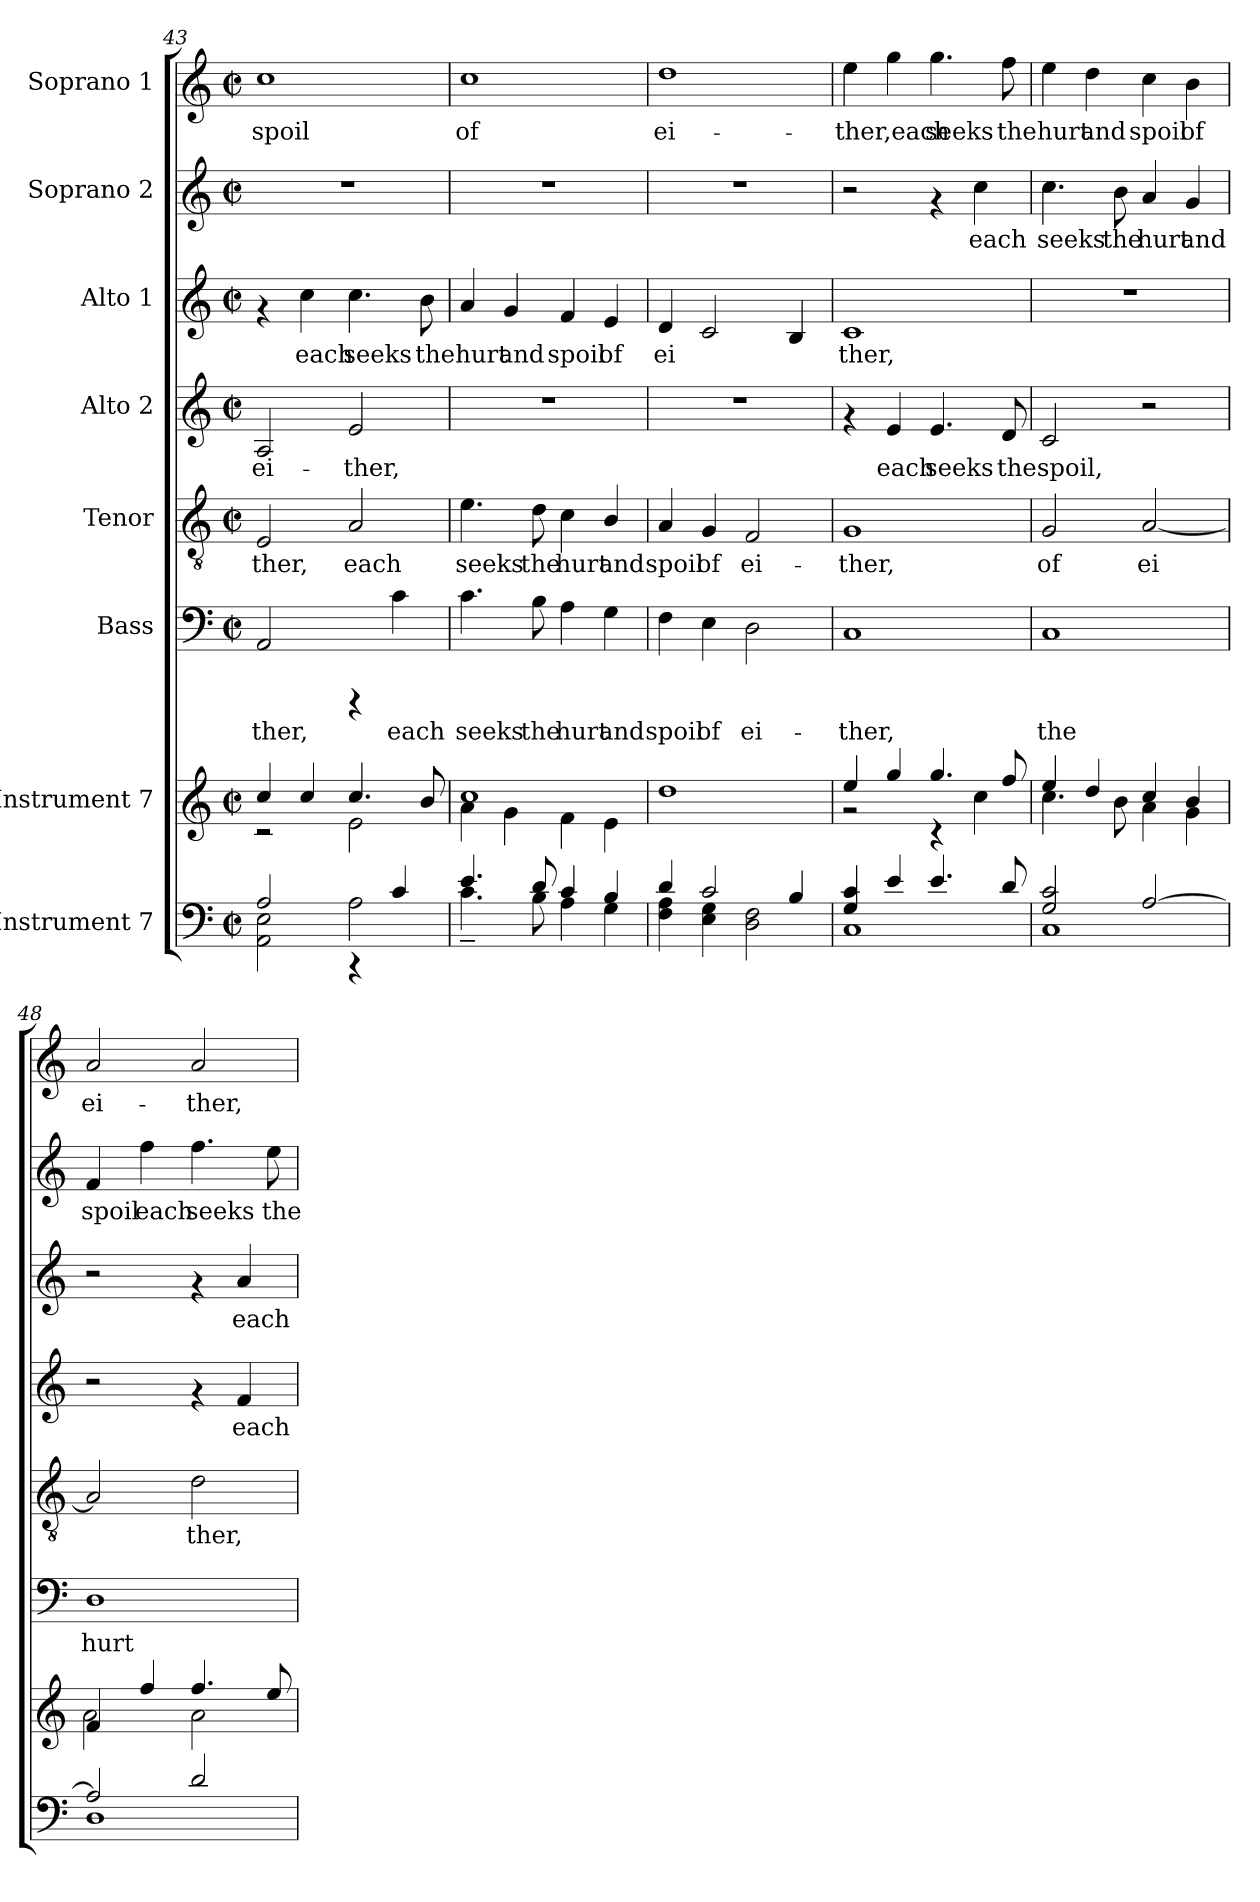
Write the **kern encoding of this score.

**kern	**kern	**kern	**text	**kern	**text	**kern	**text	**kern	**text	**kern	**text	**kern	**text
*part8	*part7	*part6	*part6	*part5	*part5	*part4	*part4	*part3	*part3	*part2	*part2	*part1	*part1
*staff8	*staff7	*staff6	*staff6	*staff5	*staff5	*staff4	*staff4	*staff3	*staff3	*staff2	*staff2	*staff1	*staff1
*I"Instrument 7	*I"Instrument 7	*I"Bass	*	*I"Tenor	*	*I"Alto 2	*	*I"Alto 1	*	*I"Soprano 2	*	*I"Soprano 1	*
!!LO:PB:g=z
*clefF4	*clefG2	*clefF4	*	*clefGv2	*	*clefG2	*	*clefG2	*	*clefG2	*	*clefG2	*
*k[]	*k[]	*k[]	*	*k[]	*	*k[]	*	*k[]	*	*k[]	*	*k[]	*
*C:	*C:	*C:	*	*C:	*	*C:	*	*C:	*	*C:	*	*C:	*
*M2/2	*M2/2	*M2/2	*	*M2/2	*	*M2/2	*	*M2/2	*	*M2/2	*	*M2/2	*
*met(c|)	*met(c|)	*met(c|)	*	*met(c|)	*	*met(c|)	*	*met(c|)	*	*met(c|)	*	*met(c|)	*
=43	=43	=43	=43	=43	=43	=43	=43	=43	=43	=43	=43	=43	=43
*^	*^	*	*	*	*	*	*	*	*	*	*	*	*
!	!	!	!	!	!LO:LY:b:cj	!	!LO:LY:b:cj	!	!LO:LY:b:cj	!	!	!	!	!	!LO:LY:b:cj
2A/	2AA\ 2E\	4cc/	2r	2AA/	-ther,	2E/	-ther,	2A/	ei-	4rf	.	1r	.	1cc	spoil
!	!	!	!	!	!	!	!	!	!	!	!LO:LY:b:cj	!	!	!	!
.	.	4cc/	.	.	.	.	.	.	.	4cc\	each	.	.	.	.
!	!	!	!	!	!	!	!LO:LY:b:cj	!	!LO:LY:b:cj	!	!LO:LY:b:cj	!	!	!	!
4rBBB	2A\	4.cc/	2e\	4rCCC	.	2A/	each	2e/	-ther,	4.cc\	seeks	.	.	.	.
!	!	!	!	!	!LO:LY:b:cj	!	!	!	!	!	!	!	!	!	!
4c/	.	.	.	4c\	each	.	.	.	.	.	.	.	.	.	.
!	!	!	!	!	!	!	!	!	!	!	!LO:LY:b:cj	!	!	!	!
.	.	8b/	.	.	.	.	.	.	.	8b\	the	.	.	.	.
=44	=44	=44	=44	=44	=44	=44	=44	=44	=44	=44	=44	=44	=44	=44	=44
!	!	!	!	!	!LO:LY:b:cj	!	!LO:LY:b:cj	!	!	!	!LO:LY:b:cj	!	!	!	!LO:LY:b:cj
4.e/	4.c~>\	1cc	4a\	4.c\	seeks	4.e\	seeks	1r	.	4a/	hurt	1r	.	1cc	of
!	!	!	!	!	!	!	!	!	!	!	!LO:LY:b:cj	!	!	!	!
.	.	.	4g\	.	.	.	.	.	.	4g/	and	.	.	.	.
!	!	!	!	!	!LO:LY:b:cj	!	!LO:LY:b:cj	!	!	!	!	!	!	!	!
8d/	8B\	.	.	8B\	the	8d\	the	.	.	.	.	.	.	.	.
!	!	!	!	!	!LO:LY:b:cj	!	!LO:LY:b:cj	!	!	!	!LO:LY:b:cj	!	!	!	!
4c/	4A\	.	4f\	4A\	hurt	4c\	hurt	.	.	4f/	spoil	.	.	.	.
!	!	!	!	!	!LO:LY:b:cj	!	!LO:LY:b:cj	!	!	!	!LO:LY:b:cj	!	!	!	!
4B/	4G\	.	4e\	4G\	and	4B/	and	.	.	4e/	of	.	.	.	.
=45	=45	=45	=45	=45	=45	=45	=45	=45	=45	=45	=45	=45	=45	=45	=45
!	!	!	!	!	!LO:LY:b:cj	!	!LO:LY:b:cj	!	!	!	!LO:LY:b:cj	!	!	!	!LO:LY:b:cj
*	*	*v	*v	*	*	*	*	*	*	*	*	*	*	*	*
4d/	4A\ 4F\	1dd	4F\	spoil	4A/	spoil	1r	.	4d/	ei-	1r	.	1dd	ei-
!	!	!	!	!LO:LY:b:cj	!	!LO:LY:b:cj	!	!	!	!LO:LY:b:cj	!	!	!	!
2c/	4G\ 4E\	.	4E\	of	4G/	of	.	.	2c/	--	.	.	.	.
!	!	!	!	!LO:LY:b:cj	!	!LO:LY:b:cj	!	!	!	!	!	!	!	!
.	2D\ 2F\	.	2D\	ei-	2F/	ei-	.	.	.	.	.	.	.	.
!	!	!	!	!	!	!	!	!	!	!LO:LY:b:cj	!	!	!	!
4B/	.	.	.	.	.	.	.	.	4B/	--	.	.	.	.
=46	=46	=46	=46	=46	=46	=46	=46	=46	=46	=46	=46	=46	=46	=46
*	*	*^	*	*	*	*	*	*	*	*	*	*	*	*
!	!	!	!	!	!LO:LY:b:cj	!	!LO:LY:b:cj	!	!	!	!LO:LY:b:cj	!	!	!	!LO:LY:b:cj
4c/ 4G/	1C	4ee/	2r	1C	-ther,	1G	-ther,	4rf	.	1c	-ther,	2r	.	4ee\	-ther,each
!	!	!	!	!	!	!	!	!	!LO:LY:b:cj	!	!	!	!	!	!LO:LY:b:cj
4e/	.	4gg/	.	.	.	.	.	4e/	each	.	.	.	.	4gg\	.
!	!	!	!	!	!	!	!	!	!LO:LY:b:cj	!	!	!	!	!	!LO:LY:b:cj
4.e/	.	4.gg/	4rc	.	.	.	.	4.e/	seeks	.	.	4rf	.	4.gg\	seeks
!	!	!	!	!	!	!	!	!	!	!	!	!	!LO:LY:b:cj	!	!
.	.	.	4cc\	.	.	.	.	.	.	.	.	4cc\	each	.	.
!	!	!	!	!	!	!	!	!	!LO:LY:b:cj	!	!	!	!	!	!LO:LY:b:cj
8d/	.	8ff/	.	.	.	.	.	8d/	the	.	.	.	.	8ff\	the
=47	=47	=47	=47	=47	=47	=47	=47	=47	=47	=47	=47	=47	=47	=47	=47
!	!	!	!	!	!LO:LY:b:cj	!	!LO:LY:b:cj	!	!LO:LY:b:cj	!	!	!	!LO:LY:b:cj	!	!LO:LY:b:cj
2G/ 2c/	1C	4ee/	4.cc\	1C	the	2G/	of	2c/	spoil,	1r	.	4.cc\	seeks	4ee\	hurt
!	!	!	!	!	!	!	!	!	!	!	!	!	!	!	!LO:LY:b:cj
.	.	4dd/	.	.	.	.	.	.	.	.	.	.	.	4dd\	and
!	!	!	!	!	!	!	!	!	!	!	!	!	!LO:LY:b:cj	!	!
.	.	.	8b\	.	.	.	.	.	.	.	.	8b\	the	.	.
!	!	!	!	!	!	!	!LO:LY:b:cj	!	!	!	!	!	!LO:LY:b:cj	!	!LO:LY:b:cj
[>2A/	.	4cc/	4a\	.	.	[<2A/	ei-	2r	.	.	.	4a/	hurt	4cc\	spoil
!	!	!	!	!	!	!	!	!	!	!	!	!	!LO:LY:b:cj	!	!LO:LY:b:cj
.	.	4b/	4g\	.	.	.	.	.	.	.	.	4g/	and	4b\	of
=48	=48	=48	=48	=48	=48	=48	=48	=48	=48	=48	=48	=48	=48	=48	=48
!	!	!	!	!	!LO:LY:b:cj	!	!LO:LY:b:cj	!	!	!	!	!	!LO:LY:b:cj	!	!LO:LY:b:cj
2A/]	1D	4f/	2a\	1D	hurt	2A/]	--	2r	.	2r	.	4f/	spoil	2a/	ei-
!	!	!	!	!	!	!	!	!	!	!	!	!	!LO:LY:b:cj	!	!
.	.	4ff/	.	.	.	.	.	.	.	.	.	4ff\	each	.	.
!	!	!	!	!	!	!	!LO:LY:b:cj	!	!	!	!	!	!LO:LY:b:cj	!	!LO:LY:b:cj
2d/	.	4.ff/	2a\	.	.	2d\	-ther,	4rf	.	4rf	.	4.ff\	seeks	2a/	-ther,
!	!	!	!	!	!	!	!	!	!LO:LY:b:cj	!	!LO:LY:b:cj	!	!	!	!
.	.	.	.	.	.	.	.	4f/	each	4a/	each	.	.	.	.
!	!	!	!	!	!	!	!	!	!	!	!	!	!LO:LY:b:cj	!	!
.	.	8ee/	.	.	.	.	.	.	.	.	.	8ee\	the	.	.
*v	*v	*	*	*	*	*	*	*	*	*	*	*	*	*	*
*	*v	*v	*	*	*	*	*	*	*	*	*	*	*	*
=	=	=	=	=	=	=	=	=	=	=	=	=	=
*-	*-	*-	*-	*-	*-	*-	*-	*-	*-	*-	*-	*-	*-
